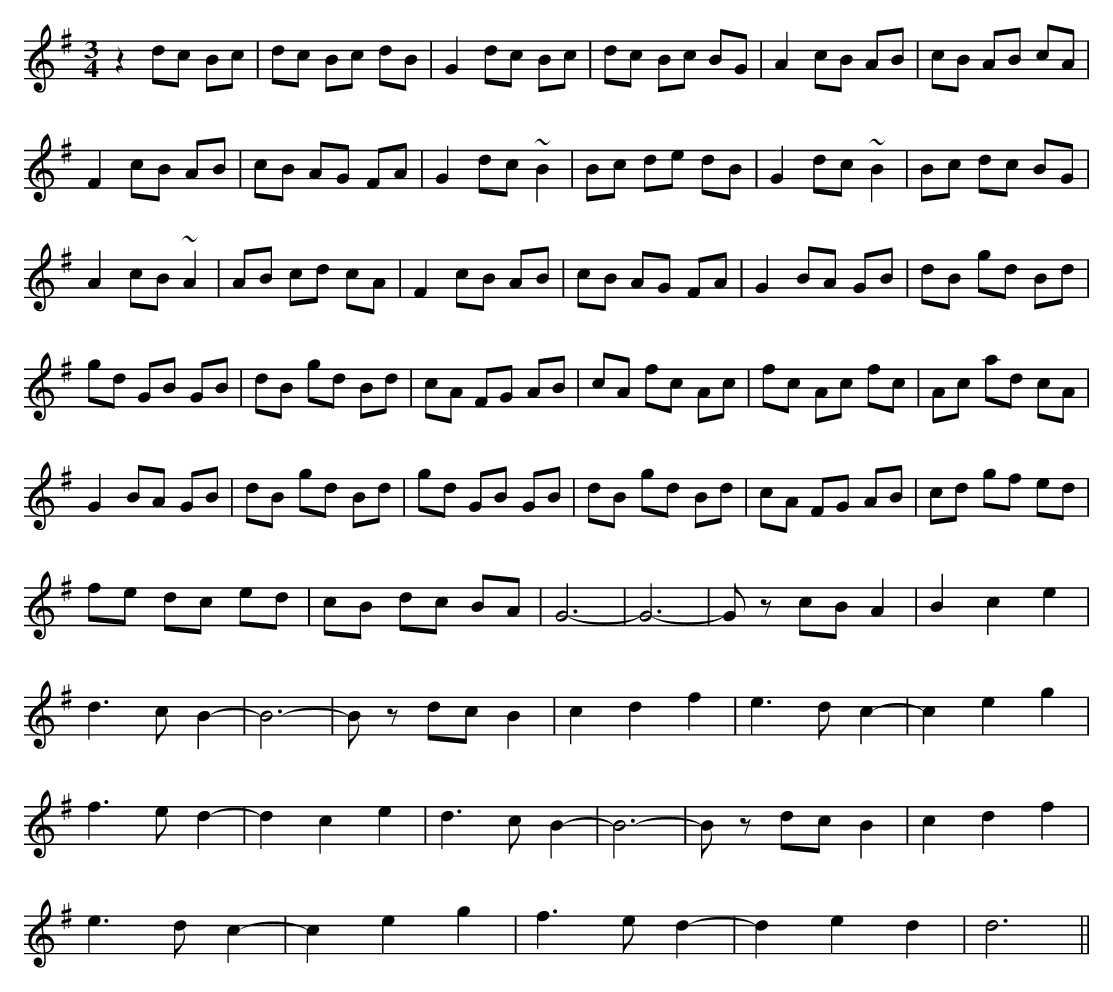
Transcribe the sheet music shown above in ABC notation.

X:1
M:3/4
K:G
z2 dc Bc|dc Bc dB|G2 dc Bc|dc Bc BG|A2 cB AB|cB AB cA|
F2 cB AB|cB AG FA|G2 dc ~B2|Bc de dB|G2 dc ~B2|Bc dc BG|
A2 cB ~A2|AB cd cA|F2 cB AB|cB AG FA|G2 BA GB|dB gd Bd|
gd GB GB|dB gd Bd|cA FG AB|cA fc Ac|fc Ac fc|Ac ad cA|
G2 BA GB|dB gd Bd|gd GB GB|dB gd Bd|cA FG AB|cd gf ed|
fe dc ed|cB dc BA|G6-|G6-|Gz cB A2|B2 c2 e2|
d3 c B2-|B6-|Bz dc B2|c2 d2 f2|e3 d c2-|c2 e2 g2|
f3 e d2-|d2 c2 e2|d3 c B2-|B6-|Bz dc B2|c2 d2 f2|
e3 d c2-|c2 e2 g2|f3 e d2-|d2 e2 d2|d6||
